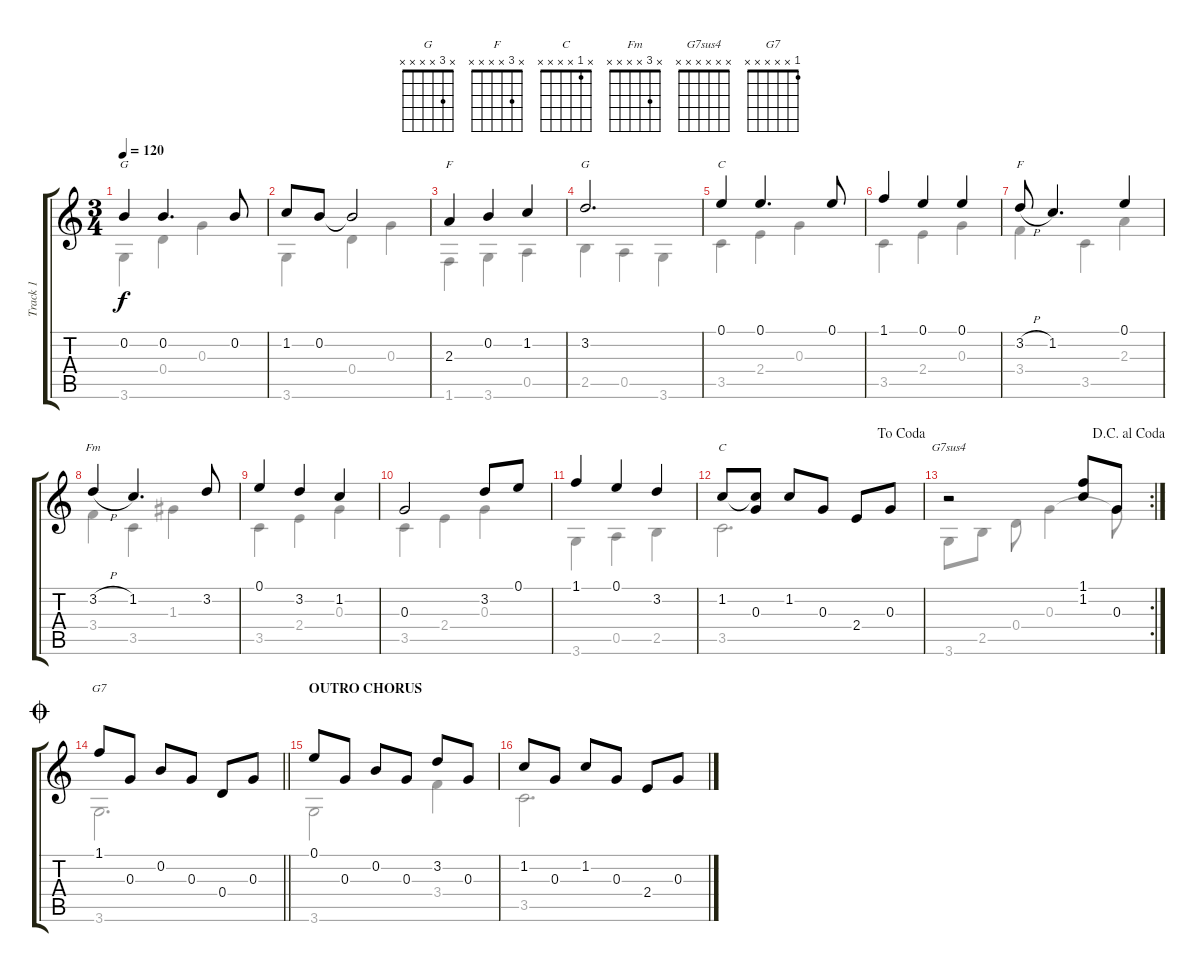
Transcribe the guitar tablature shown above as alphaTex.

\track ("Track 1" "Track 1") {instrument acousticguitarsteel}
\staff {score tabs}
\tuning (E4 B3 G3 D3 A2 E2) {hide}
\chord ("G" x 0 x x x x)
\chord ("F" x x 2 x x x)
\chord ("G" x 3 x x x x)
\chord ("C" 0 x x x x x)
\chord ("F" x 3 x x x x)
\chord ("Fm" x 3 x x x x)
\chord ("C" x 1 x x x x)
\chord ("G7sus4" x x x x x x)
\chord ("G7" 1 x x x x x)
\voice
\ts (3 4)
\tempo 120
\clef g2
\ks c
0.2.4{ch "G" dy f} 0.2.4{d} 0.2.8 |
1.2.8 0.2.8 0.2{t}.2 |
2.3.4{ch "F"} 0.2.4 1.2.4 |
3.2.2{d ch "G"} |
0.1.4{ch "C"} 0.1.4{d} 0.1.8 |
1.1.4 0.1.4 0.1.4 |
3.2{h}.8{ch "F"} 1.2.4{d} 0.1.4 |
3.2{h}.4{ch "Fm"} 1.2.4{d} 3.2.8 |
0.1.4 3.2.4 1.2.4 |
0.3.2 3.2.8 0.1.8 |
1.1.4 0.1.4 3.2.4 |
\jump dacoda
1.2.8{ch "C"} (1.2{t} 0.3).8 1.2.8 0.3.8 2.4.8 0.3.8 |
\rc 2
\jump dacapoalcoda
r.2{ch "G7sus4"} (1.1 1.2).8 0.3.8 |
\jump coda
\barLineRight lightlight
1.1.8{ch "G7"} 0.3.8 0.2.8 0.3.8 0.4.8 0.3.8 |
\section ("" "OUTRO CHORUS")
0.1.8 0.3.8 0.2.8 0.3.8 3.2.8 0.3.8 |
1.2.8 0.3.8 1.2.8 0.3.8 2.4.8 0.3.8
\voice
\clef g2
\ottava regular
\simile none
\ks c
3.6.4{dy f} 0.4.4 0.3.4 |
3.6.4 0.4.4 0.3.4 |
1.6.4 3.6.4 0.5.4 |
2.5.4 0.5.4 3.6.4 |
3.5.4 2.4.4 0.3.4 |
3.5.4 2.4.4 0.3.4 |
3.4.4 3.5.4 2.3.4 |
3.4.4 3.5.4 1.3.4 |
3.5.4 2.4.4 0.3.4 |
3.5.4 2.4.4 0.3.4 |
3.6.4 0.5.4 2.5.4 |
3.5.2{d} |
3.6.8 2.5.8 0.4.8 0.3.4 0.3{t}.8 |
\barLineRight lightlight
3.6.2{d} |
3.6.2 3.4.4 |
3.5.2{d}
